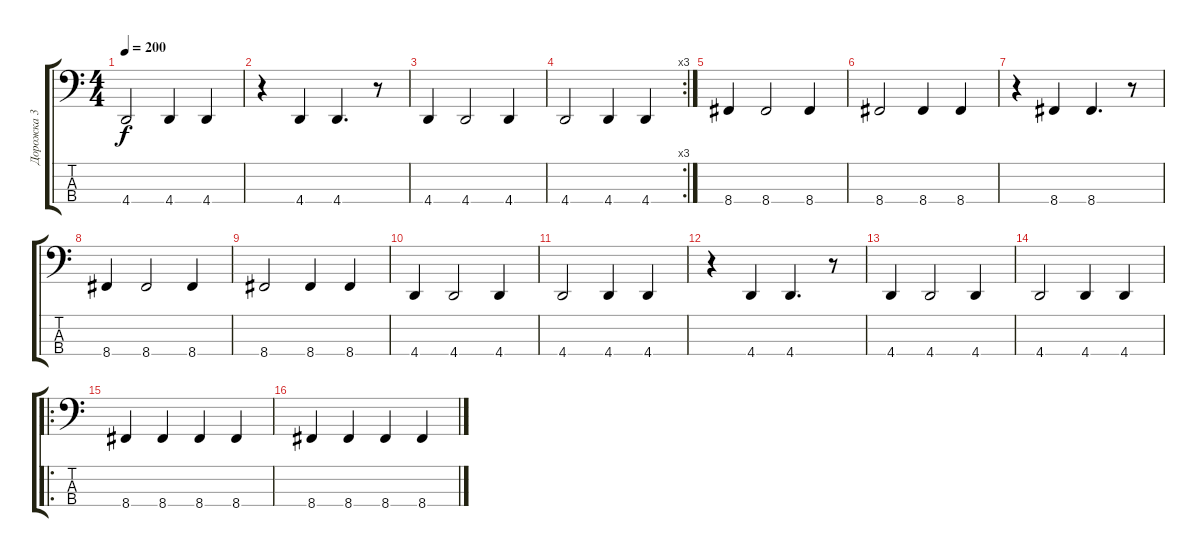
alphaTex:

\track ("Дорожка 3" "Дорожка 3") {instrument electricbassfinger}
\staff {score tabs}
\tuning (Eb2 Bb1 F1 Bb0) {hide}
\ts (4 4)
\tempo 200
\clef f4
\ks c
4.4.2{dy f} 4.4.4 4.4.4 |
r.4 4.4.4 4.4.4{d} r.8 |
4.4.4 4.4.2 4.4.4 |
\rc 3
4.4.2 4.4.4 4.4.4 |
8.4.4 8.4.2 8.4.4 |
8.4.2 8.4.4 8.4.4 |
r.4 8.4.4 8.4.4{d} r.8 |
8.4.4 8.4.2 8.4.4 |
8.4.2 8.4.4 8.4.4 |
4.4.4 4.4.2 4.4.4 |
4.4.2 4.4.4 4.4.4 |
r.4 4.4.4 4.4.4{d} r.8 |
4.4.4 4.4.2 4.4.4 |
4.4.2 4.4.4 4.4.4 |
\ro
8.4.4 8.4.4 8.4.4 8.4.4 |
8.4.4 8.4.4 8.4.4 8.4.4
